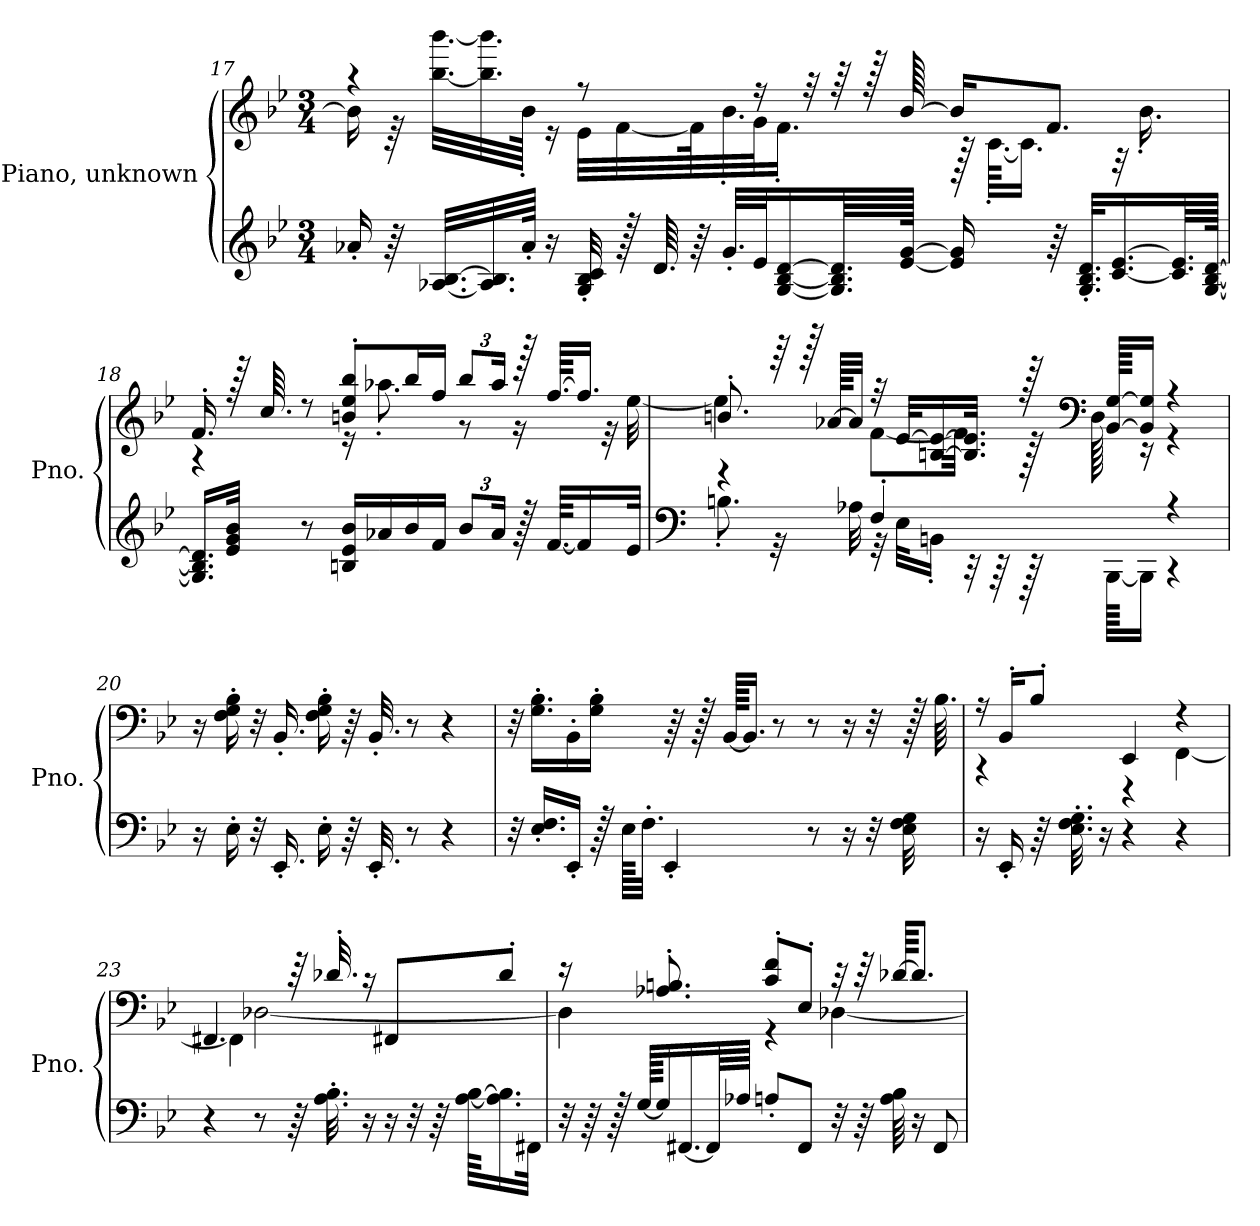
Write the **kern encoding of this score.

**kern	**kern
*part1	*part1
*staff2	*staff1
*I"Piano, unknown	*
*I'Pno.	*
!!LO:LB:g=z
*clefG2	*clefG2
*k[b-e-]	*k[b-e-]
*M3/4	*M3/4
=17	=17
*	*^
16a-X'/	4r	16b-\]
64r	.	64r
[32.A-X/ [32.B-/LLL	.	[32.bb-\ [32.bbb-\LLL
32.A-/] 32.B-/]	.	32.bb-\] 32.bbb-\]
64a-'/JJJk	.	64b-'\JJJk
16r	.	16r
32G/' 32B-/' 32c/'	8r	32e-\LLL
128r	.	[32f\
64.d/	.	.
64r	.	64f\K]
32.g'/LLL	.	32.b-'\
32e-/J	16r	32g\J
[16G/ [16B-/ [16d/	.	16.f'\JJ
.	32r	.
64.G/] 64.B-/] 64.d/]LL	64r	.
.	128r	.
[128e-/ [128g/JJJJk	[128b-/	.
16e-/] 16g/]	16b-/KL]	128r
.	.	[64.c'\KKLL
.	.	16.c\JJ]
64r	8.f/J	.
32.G/' 32.B-/' 32.d/'KLL	.	.
[16.c/ [16.e-/	.	32r
.	.	16.b-'\
64.c/] 64.e-/]LL	.	.
[128G/ [128B-/ [128d/JJJJk	.	.
!!LO:LB:g=z	!!
=18	=18	=18
16.G/] 16.B-/] 16.d/]LL	16.f'/	4r
32e-/ 32g/ 32b-/JJk	128r	.
.	64.cc/	.
8r	8r	.
16Bn/ 16e-/ 16b-/LL	8bn/' 8ee-/' 8bb-/'L	16r
16a-X/	.	8.aa-X'\
16b-/	16bb-/L	.
16f/JJ	16ff/JJ	.
*Xbrackettup	*Xbrackettup	*
12b-/L	12bb-/L	8r
24a-/Jk	24aa-/Jk	.
128r	128r	16r
[64.f/KKLL	[64.ff/KKLL	.
16f/]	16.ff/JJ]	.
.	.	32r
32e-/JJk	.	[32ee-\
=19	=19	=19
*clefF4	*	*
*^	*	*
4r	8.Bn'\	8.bn'/	4ee-\]
.	32r	64r	.
.	.	128r	.
.	.	[128a-X/KKLLL	.
.	32A-X\	32a-/JJJ]	.
4F'/	32r	32r	[8f\L
.	32E-\KLL	[32e-/KLL	.
.	16BBn'\JJ	[16Bn/ 16e-/_	.
.	32r	32.B/] 32.e-/]JJk	32.f\Jkk]
.	64r	.	.
.	128r	128r	128r
*	*	*clefF4	*
.	[128BBB-\KKKLL	[128BB-/ [128G/KKKLL	128D\
.	16BBB-\JJ]	16BB-/] 16G/]JJ	16r
4r	4r	4r	4r
*v	*v	*	*
*	*v	*v
!!LO:LB:g=z
=20	=20
16r	16r
16E-'\	16F\' 16G\' 16B-\'
32r	32r
16.EE-'/	16.BB-'/
16E-'\	16F\' 16G\' 16B-\'
64r	64r
32.EE-'/	32.BB-'/
8r	8r
4r	4r
=21	=21
32r	32r
16.E-/' 16.F/'LL	16.G\' 16.B-\'LL
16EE-'/JJ	16BB-'\
128r	16G\' 16B-\'JJ
128E-\KKLLL	.
32.F'\JJJ	.
4EE-'/	64r
.	128r
.	[128BB-/KKKLL
.	16.BB-/JJ]
.	8r
8r	8r
16r	16r
32r	32r
32E-\ 32F\ 32G\	128r
.	64.B-\
=22	=22
*	*^
16r	16r	4r
16EE-'/	16BB-'/KL	.
64r	8B-'/J	.
32.E-\' 32.F\' 32.G\'	.	.
16r	.	.
4r	4EE-/	4r
4r	4r	[4FF\
!!LO:LB:g=z	!!
=23	=23	=23
4r	4.FF#X/	4FF\]
8r	.	[2D-X\
64r	64r	.
32.A\' 32.B-\'	32.d-X'/	.
16r	16r	.
16r	8FF#X/L	.
32r	.	.
64r	.	.
[64A\ [64B-\KKLL	.	.
16.A\] 16.B-\]	8d-'/J	.
32FF#X\JJk	.	.
=24	=24	=24
32r	16r	4D-\]
64r	.	.
128r	.	.
[128G/KKKLL	.	.
16G/]	8.A-X/' 8.Bn/'	.
[16.FF#X/	.	.
64FF#/LL]	.	.
64A-X/JJJJ	.	.
8An'/L	8c/' 8f/'L	4r
8FF#/J	8E-'/J	.
32r	32r	[4D-X\
64r	64r	.
64A\ 64B-\	[64d-X/KKKL	.
16r	8.d-/J]	.
8FF#/	.	.
*	*v	*v
=	=
*-	*-
